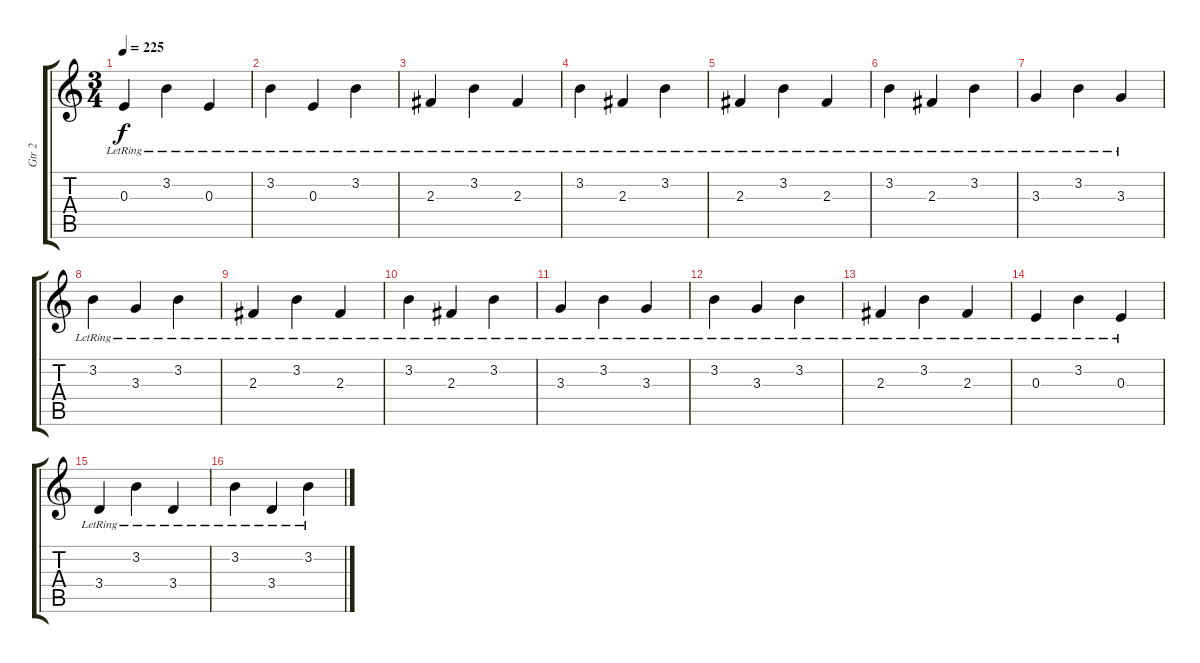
\track ("Gtr 2" "Gtr 2") {instrument distortionguitar}
\staff {score tabs}
\tuning (Db4 Ab3 E3 B2 Gb2 B1) {hide}
\ts (3 4)
\tempo 225
\clef g2
\ks c
0.3{lr}.4{dy f} 3.2{lr}.4 0.3{lr}.4 |
3.2{lr}.4 0.3{lr}.4 3.2{lr}.4 |
2.3{lr}.4 3.2{lr}.4 2.3{lr}.4 |
3.2{lr}.4 2.3{lr}.4 3.2{lr}.4 |
2.3{lr}.4 3.2{lr}.4 2.3{lr}.4 |
3.2{lr}.4 2.3{lr}.4 3.2{lr}.4 |
3.3{lr}.4{instrument electricguitarclean} 3.2{lr}.4 3.3{lr}.4 |
3.2{lr}.4 3.3{lr}.4 3.2{lr}.4 |
2.3{lr}.4 3.2{lr}.4 2.3{lr}.4 |
3.2{lr}.4 2.3{lr}.4 3.2{lr}.4 |
3.3{lr}.4 3.2{lr}.4 3.3{lr}.4 |
3.2{lr}.4 3.3{lr}.4 3.2{lr}.4 |
2.3{lr}.4 3.2{lr}.4 2.3{lr}.4 |
0.3{lr}.4 3.2{lr}.4 0.3{lr}.4 |
3.4{lr}.4 3.2{lr}.4 3.4{lr}.4 |
3.2{lr}.4 3.4{lr}.4 3.2{lr}.4
